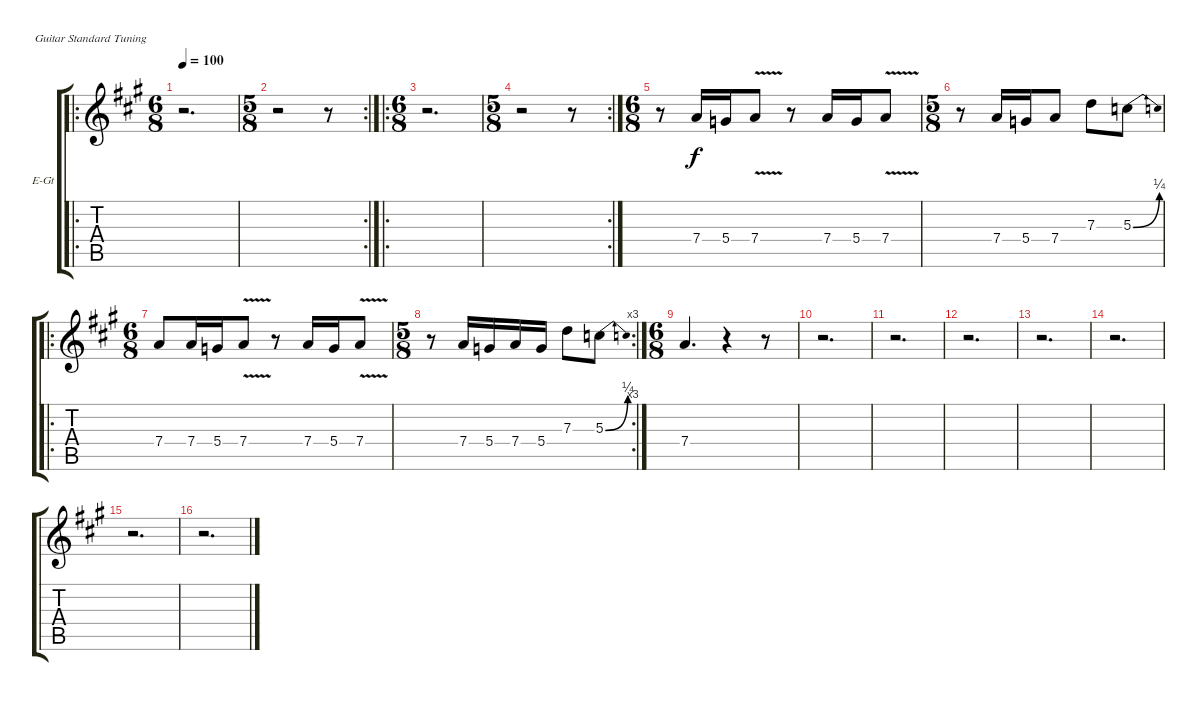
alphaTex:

\bracketExtendMode groupsimilarinstruments
\firstSystemTrackNameOrientation horizontal
\otherSystemsTrackNameOrientation horizontal
\track ("Gtr. 2" "E-Gt") {instrument overdrivenguitar}
\staff {score tabs}
\tuning (E4 B3 G3 D3 A2 E2)
\ro
\ts (6 8)
\beaming (8 2 2 2 2)
\tempo 100
\clef g2
\ks a
r.2{d dy f instrument overdrivenguitar} |
\rc 2
\ts (5 8)
\beaming (8 2 2 2 2)
r.2 r.8 |
\ro
\ts (6 8)
\beaming (8 3 3)
r.2{d} |
\rc 2
\ts (5 8)
\beaming (8 3 2)
r.2 r.8 |
\ts (6 8)
\beaming (8 3 3)
r.8 7.4.16 5.4.16 7.4{v}.8 r.8 7.4.16 5.4.16 7.4{v}.8 |
\ts (5 8)
\beaming (8 3 2)
r.8 7.4.16 5.4.16 7.4.8 7.3.8 5.3{be (bend 0 0 60 1)}.8 |
\ro
\ts (6 8)
\beaming (8 3 3)
7.4.8 7.4.16 5.4.16 7.4{v}.8 r.8 7.4.16 5.4.16 7.4{v}.8 |
\rc 3
\ts (5 8)
\beaming (8 3 2)
r.8 7.4.16 5.4.16 7.4.16 5.4.16 7.3.8 5.3{be (bend 0 0 60 1)}.8 |
\ts (6 8)
\beaming (8 3 3)
7.4.4{d} r.4 r.8 |
r.2{d} |
r.2{d} |
r.2{d} |
r.2{d} |
r.2{d} |
r.2{d} |
r.2{d}
